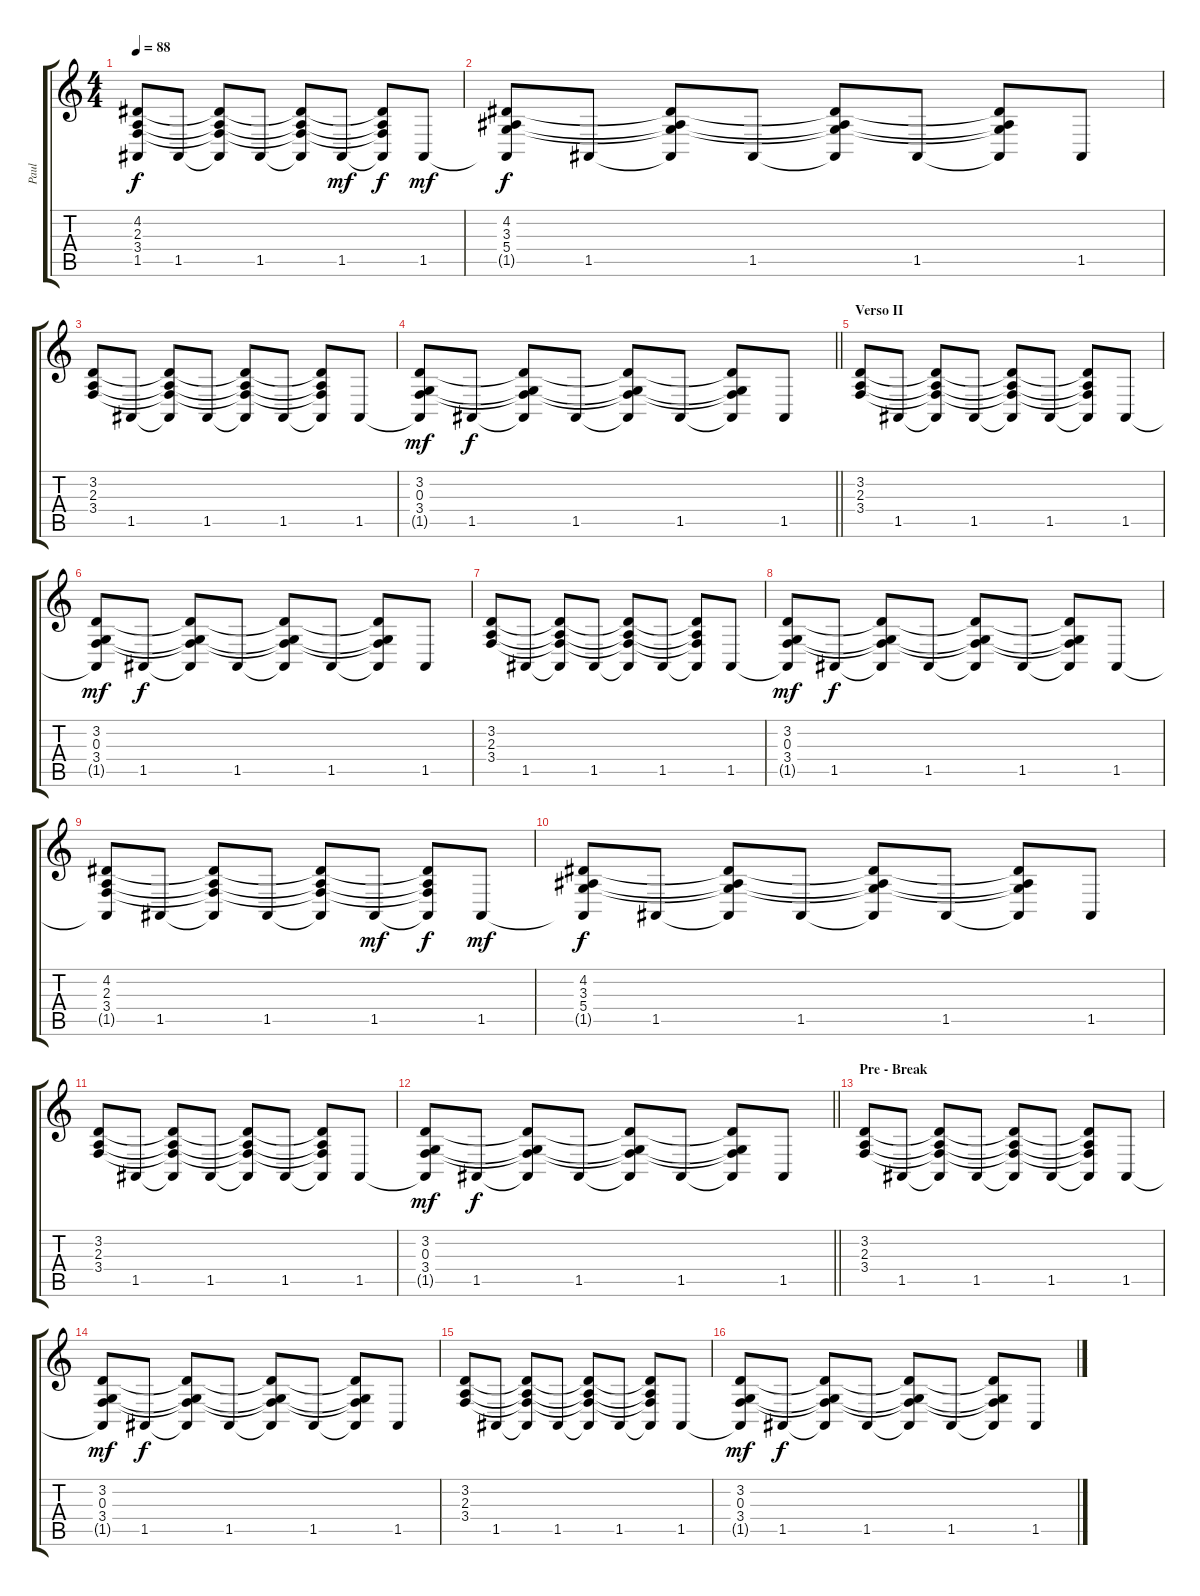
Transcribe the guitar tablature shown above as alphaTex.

\track ("Paul" "Paul") {instrument brightacousticpiano}
\staff {score tabs}
\tuning (E4 B3 G3 D3 A2 E2) {hide}
\ts (4 4)
\tempo 88
\clef g2
\ks c
(4.2 2.3 3.4 1.5{t}).8{dy f} 1.5.8 (4.2{t} 2.3{t} 3.4{t} 1.5{t}).8 1.5.8 (4.2{t} 2.3{t} 3.4{t} 1.5{t}).8 1.5.8{dy mf} (4.2{t} 2.3{t} 3.4{t} 1.5{t}).8{dy f} 1.5.8{dy mf} |
(4.2 3.3 5.4 1.5{t}).8{dy f} 1.5.8 (4.2{t} 3.3{t} 5.4{t} 1.5{t}).8 1.5.8 (4.2{t} 3.3{t} 5.4{t} 1.5{t}).8 1.5.8 (4.2{t} 3.3{t} 5.4{t} 1.5{t}).8 1.5.8 |
(3.2 2.3 3.4).8 1.5.8 (3.2{t} 2.3{t} 3.4{t} 1.5{t}).8 1.5.8 (3.2{t} 2.3{t} 3.4{t} 1.5{t}).8 1.5.8 (3.2{t} 2.3{t} 3.4{t} 1.5{t}).8 1.5.8 |
\barLineRight lightlight
(3.2 0.3 3.4 1.5{t}).8{dy mf} 1.5.8{dy f} (3.2{t} 0.3{t} 3.4{t} 1.5{t}).8 1.5.8 (3.2{t} 0.3{t} 3.4{t} 1.5{t}).8 1.5.8 (3.2{t} 0.3{t} 3.4{t} 1.5{t}).8 1.5.8 |
\section ("" "Verso II")
(3.2 2.3 3.4).8 1.5.8 (3.2{t} 2.3{t} 3.4{t} 1.5{t}).8 1.5.8 (3.2{t} 2.3{t} 3.4{t} 1.5{t}).8 1.5.8 (3.2{t} 2.3{t} 3.4{t} 1.5{t}).8 1.5.8 |
(3.2 0.3 3.4 1.5{t}).8{dy mf} 1.5.8{dy f} (3.2{t} 0.3{t} 3.4{t} 1.5{t}).8 1.5.8 (3.2{t} 0.3{t} 3.4{t} 1.5{t}).8 1.5.8 (3.2{t} 0.3{t} 3.4{t} 1.5{t}).8 1.5.8 |
(3.2 2.3 3.4).8 1.5.8 (3.2{t} 2.3{t} 3.4{t} 1.5{t}).8 1.5.8 (3.2{t} 2.3{t} 3.4{t} 1.5{t}).8 1.5.8 (3.2{t} 2.3{t} 3.4{t} 1.5{t}).8 1.5.8 |
(3.2 0.3 3.4 1.5{t}).8{dy mf} 1.5.8{dy f} (3.2{t} 0.3{t} 3.4{t} 1.5{t}).8 1.5.8 (3.2{t} 0.3{t} 3.4{t} 1.5{t}).8 1.5.8 (3.2{t} 0.3{t} 3.4{t} 1.5{t}).8 1.5.8 |
(4.2 2.3 3.4 1.5{t}).8 1.5.8 (4.2{t} 2.3{t} 3.4{t} 1.5{t}).8 1.5.8 (4.2{t} 2.3{t} 3.4{t} 1.5{t}).8 1.5.8{dy mf} (4.2{t} 2.3{t} 3.4{t} 1.5{t}).8{dy f} 1.5.8{dy mf} |
(4.2 3.3 5.4 1.5{t}).8{dy f} 1.5.8 (4.2{t} 3.3{t} 5.4{t} 1.5{t}).8 1.5.8 (4.2{t} 3.3{t} 5.4{t} 1.5{t}).8 1.5.8 (4.2{t} 3.3{t} 5.4{t} 1.5{t}).8 1.5.8 |
(3.2 2.3 3.4).8 1.5.8 (3.2{t} 2.3{t} 3.4{t} 1.5{t}).8 1.5.8 (3.2{t} 2.3{t} 3.4{t} 1.5{t}).8 1.5.8 (3.2{t} 2.3{t} 3.4{t} 1.5{t}).8 1.5.8 |
\barLineRight lightlight
(3.2 0.3 3.4 1.5{t}).8{dy mf} 1.5.8{dy f} (3.2{t} 0.3{t} 3.4{t} 1.5{t}).8 1.5.8 (3.2{t} 0.3{t} 3.4{t} 1.5{t}).8 1.5.8 (3.2{t} 0.3{t} 3.4{t} 1.5{t}).8 1.5.8 |
\section ("" "Pre - Break")
(3.2 2.3 3.4).8 1.5.8 (3.2{t} 2.3{t} 3.4{t} 1.5{t}).8 1.5.8 (3.2{t} 2.3{t} 3.4{t} 1.5{t}).8 1.5.8 (3.2{t} 2.3{t} 3.4{t} 1.5{t}).8 1.5.8 |
(3.2 0.3 3.4 1.5{t}).8{dy mf} 1.5.8{dy f} (3.2{t} 0.3{t} 3.4{t} 1.5{t}).8 1.5.8 (3.2{t} 0.3{t} 3.4{t} 1.5{t}).8 1.5.8 (3.2{t} 0.3{t} 3.4{t} 1.5{t}).8 1.5.8 |
(3.2 2.3 3.4).8 1.5.8 (3.2{t} 2.3{t} 3.4{t} 1.5{t}).8 1.5.8 (3.2{t} 2.3{t} 3.4{t} 1.5{t}).8 1.5.8 (3.2{t} 2.3{t} 3.4{t} 1.5{t}).8 1.5.8 |
(3.2 0.3 3.4 1.5{t}).8{dy mf} 1.5.8{dy f} (3.2{t} 0.3{t} 3.4{t} 1.5{t}).8 1.5.8 (3.2{t} 0.3{t} 3.4{t} 1.5{t}).8 1.5.8 (3.2{t} 0.3{t} 3.4{t} 1.5{t}).8 1.5.8
